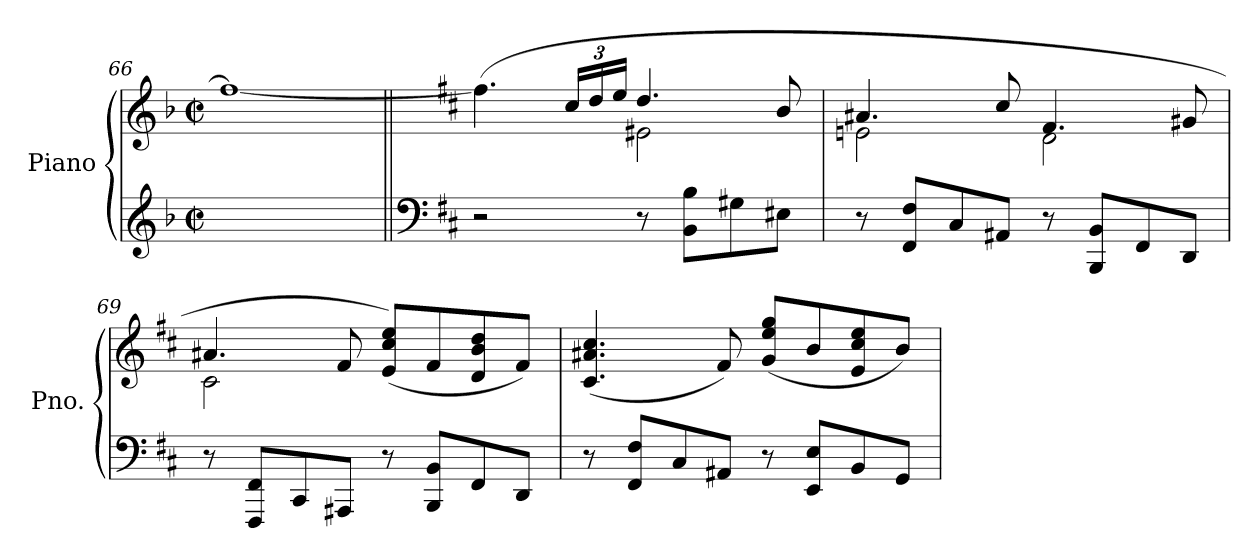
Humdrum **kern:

**kern	**kern
*part1	*part1
*staff2	*staff1
*I"Piano	*
*I'Pno.	*
*clefG2	*clefG2
*k[b-]	*k[b-]
*M2/2	*M2/2
*met(c|)	*met(c|)
=66	=66
*	*^
1ryy	1ryy	1ff#_
!!LO:LB:g=z	!!
=67||	=67||	=67||
*clefF4	*	*
*k[f#c#]	*k[f#c#]	*
2r	4.ryy	(>4.ff#\]
*	*Xbrackettup	*
.	24cc#/LL	8ryy
.	24dd/	.
.	24ee/JJ	.
8r	4.dd/	2e#X\
8BB\ 8B\L	.	.
8G#X\	.	.
8E#X\J	8b/	.
=68	=68	=68
8r	4.a#X/	2en\
8FF#/ 8F#/L	.	.
8C#/	.	.
8AA#X/J	8cc#/	.
8r	4.f#/	2d\
8BBB/ 8BB/L	.	.
8FF#/	.	.
8DD/J	8g#X/	.
=69	=69	=69
8r	4.a#X/	2c#\
8FFF#/ 8FF#/L	.	.
8CC#/	.	.
8AAA#X/J	8f#/	.
8r	(<8e/ 8cc#/ 8ee/L)	2ryy
8BBB/ 8BB/L	8f#/	.
8FF#/	8d/ 8b/ 8dd/	.
8DD/J	8f#/J)	.
*	*v	*v
=70	=70
8r	(<4.c#/ 4.a#X/ 4.cc#/
8FF#/ 8F#/L	.
8C#/	.
8AA#X/J	8f#/)
8r	(<8g/ 8ee/ 8gg/L
8EE/ 8E/L	8b/
8BB/	8e/ 8cc#/ 8ee/
8GG/J	8b/J)
=	=
*-	*-
